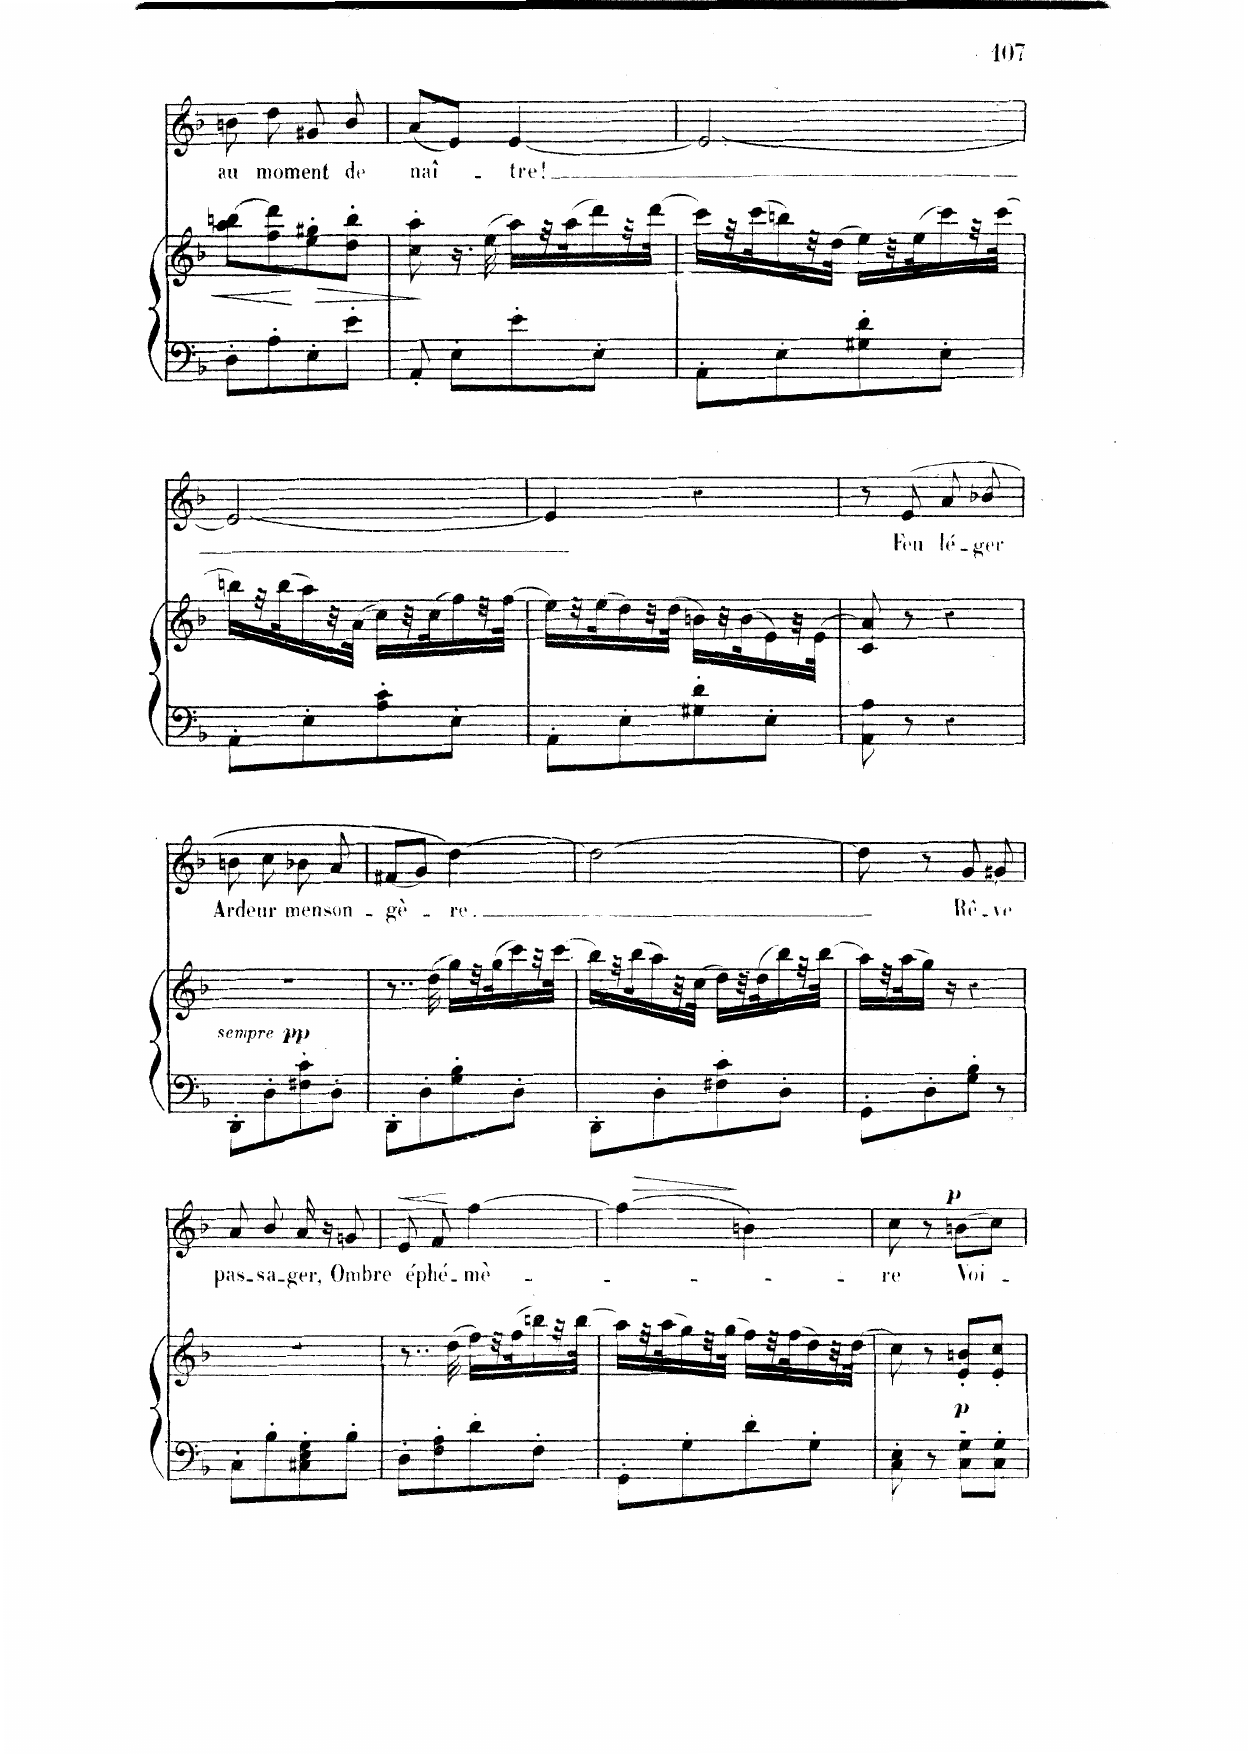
**kern	**kern	**dynam	**kern	**text	**dynam
*part2	*part2	*part2	*part1	*part1	*part1
*staff3	*staff2	*staff2/3	*staff1	*staff1	*staff1
*I"Piano	*	*	*I"Chant Voice	*	*
*I'Pno	*	*	*	*	*
*clefF4	*clefG2	*	*clefG2	*	*
*k[b-]	*k[b-]	*	*k[b-]	*	*
*M2/4	*M2/4	*	*M2/4	*	*
=15	=15	=15	=15	=15	=15
!	!	!LO:HP:b	!	!	!
8D'\L	(8aa\ 8bbn\L	<	8bn\	au	.
8A'\	8ff\ 8ddd\)	.	8dd\	mo-	.
!	!	!LO:HP:n=1:b	!	!	!
8E'\	8ee\' 8gg#X\'	[ >	8g#X/	-ment	.
8e'\J	8dd\' 8bb\'J	.	8b/	de	.
=16	=16	=16	=16	=16	=16
8AA'/	8cc\' 8aa\'	.	(8a/L	naî-	.
8E'\L	16.r	]	8e/J)	.	.
.	(32ee\	.	.	.	.
8e'\	16aa\LL)	.	[4e/	-tre!	.
.	32r	.	.	.	.
.	(32aa\J	.	.	.	.
8E'\J	16ddd\)	.	.	.	.
.	32r	.	.	.	.
.	(32ddd\JJJ	.	.	.	.
=17	=17	=17	=17	=17	=17
8AA'\L	16ccc\LL)	.	2e/_	.	.
.	32r	.	.	.	.
.	(32ccc\J	.	.	.	.
8E'\	16bbn\)	.	.	.	.
.	32r	.	.	.	.
.	(32dd\JJJ	.	.	.	.
8G#X\' 8d\'	16ee\LL)	.	.	.	.
.	32r	.	.	.	.
.	(32ee\J	.	.	.	.
8E'\J	16ccc\)	.	.	.	.
.	32r	.	.	.	.
.	(32ccc\JJJ	.	.	.	.
=18	=18	=18	=18	=18	=18
8AA'\L	16bbn\LL)	.	2e/_	.	.
.	32r	.	.	.	.
.	(32bb\J	.	.	.	.
8E'\	16aa\)	.	.	.	.
.	32r	.	.	.	.
.	(32a\JJJ	.	.	.	.
8A\' 8c\'	16cc\LL)	.	.	.	.
.	32r	.	.	.	.
.	(32cc\J	.	.	.	.
8E'\J	16ff\)	.	.	.	.
.	32r	.	.	.	.
.	(32ff\JJJ	.	.	.	.
=19	=19	=19	=19	=19	=19
8AA'\L	16ee\LL)	.	4e/]	.	.
.	32r	.	.	.	.
.	(>32ee\J	.	.	.	.
8E'\	16dd\)	.	.	.	.
.	32r	.	.	.	.
.	(32dd\JJJ	.	.	.	.
8G#X\' 8d\'	16bn\LL)	.	4r	.	.
.	32r	.	.	.	.
.	(32b\J	.	.	.	.
8E'\J	16e\)	.	.	.	.
.	32r	.	.	.	.
.	(32e\JJJ	.	.	.	.
=20	=20	=20	=20	=20	=20
8AA\ 8A\	8c/ 8a/)	.	8r	.	.
8r	8r	.	(8e/	Feu	.
4r	4r	.	8a/	lé-	.
.	.	.	8b-X/	-ger,	.
=21	=21	=21	=21	=21	=21
!	!	!LO:DY:b	!	!	!
!	!	!LO:DY:n=1:b	!	!	!
8DD'\L	2r	other-dynamics pp	8bn\	Ar-	.
8D'\	.	.	8cc\	-deur	.
8F#X\' 8c\'	.	.	8b-X\	men-	.
8D'\J	.	.	8a/	-son-	.
=22	=22	=22	=22	=22	=22
8DD'>\L	8..r	.	(8f#X/L	-gè-	.
8D'>\	.	.	8g/J)	.	.
.	(32dd\	.	.	.	.
8G\'> 8B-\'>	16gg\LL)	.	[4dd\)	-re,	.
.	32r	.	.	.	.
.	(32gg\J	.	.	.	.
8D'>\J	16ccc\)	.	.	.	.
.	32r	.	.	.	.
.	(32ccc\JJJ	.	.	.	.
=23	=23	=23	=23	=23	=23
8DD'>\L	16bb-\LL)	.	2dd\_	.	.
.	32r	.	.	.	.
.	(32bb-\J	.	.	.	.
8D'>\	16aa\)	.	.	.	.
.	32r	.	.	.	.
.	(32cc\JJJ	.	.	.	.
8F#X\'> 8c\'>	16dd\LL)	.	.	.	.
.	32r	.	.	.	.
.	(32dd\J	.	.	.	.
8D'>\J	16bb-\)	.	.	.	.
.	32r	.	.	.	.
.	(32bb-\JJJ	.	.	.	.
=24	=24	=24	=24	=24	=24
8GG'\L	16aa\LL)	.	4dd\]	.	.
.	32r	.	.	.	.
.	(32aa\J	.	.	.	.
8D'\	16gg\JJ)	.	.	.	.
.	16r	.	.	.	.
8G\' 8B-\'J	4r	.	8g/	Rê-	.
8r	.	.	8g#X/	-ve	.
=25	=25	=25	=25	=25	=25
8C'\L	2r	.	8a/	pas-	.
8B-'\	.	.	8b-/	-sa-	.
8C#X\' 8E\' 8G\'	.	.	16a/	-ger,	.
.	.	.	16r	.	.
8B-'\J	.	.	8gn/	Om-	.
=26	=26	=26	=26	=26	=26
!	!	!	!	!	!LO:HP:b
8D'\L	8..r	.	8e/	bre é	<
8F\' 8A\'	.	.	8f/	-phé-	.
.	(32dd\	.	.	.	.
8d'\	16ff\LL)	.	[4ff\	-mè-	[
.	32r	.	.	.	.
.	(32ff\J	.	.	.	.
8F'\J	16bbn\)	.	.	.	.
.	32r	.	.	.	.
.	(32bb\JJJ	.	.	.	.
=27	=27	=27	=27	=27	=27
!	!	!	!	!	!LO:HP:b
8GG'\L	16aa\LL)	.	(4ff\]	.	>
.	32r	.	.	.	.
.	(32aa\J	.	.	.	.
8G'\	16gg\)	.	.	.	.
.	32r	.	.	.	.
.	(32gg\JJJ	.	.	.	.
8d'\	16ff\LL)	.	4bn\)	.	]
.	32r	.	.	.	.
.	(32ff\J	.	.	.	.
8G'\J	16dd\)	.	.	.	.
.	32r	.	.	.	.
.	(32dd\JJJ	.	.	.	.
=28	=28	=28	=28	=28	=28
8C\' 8E\'	8cc\)	.	8cc\	-re	.
8r	8r	.	8r	.	.
!	!	!LO:DY:b	!	!	!LO:DY:a
8C\' 8G\'L	8e/' 8bn/'L	p	(8bn\L	Voi-	p
8C\' 8G\'J	8e/' 8cc/'J	.	8cc\J)	.	.
=	=	=	=	=	=
*-	*-	*-	*-	*-	*-
